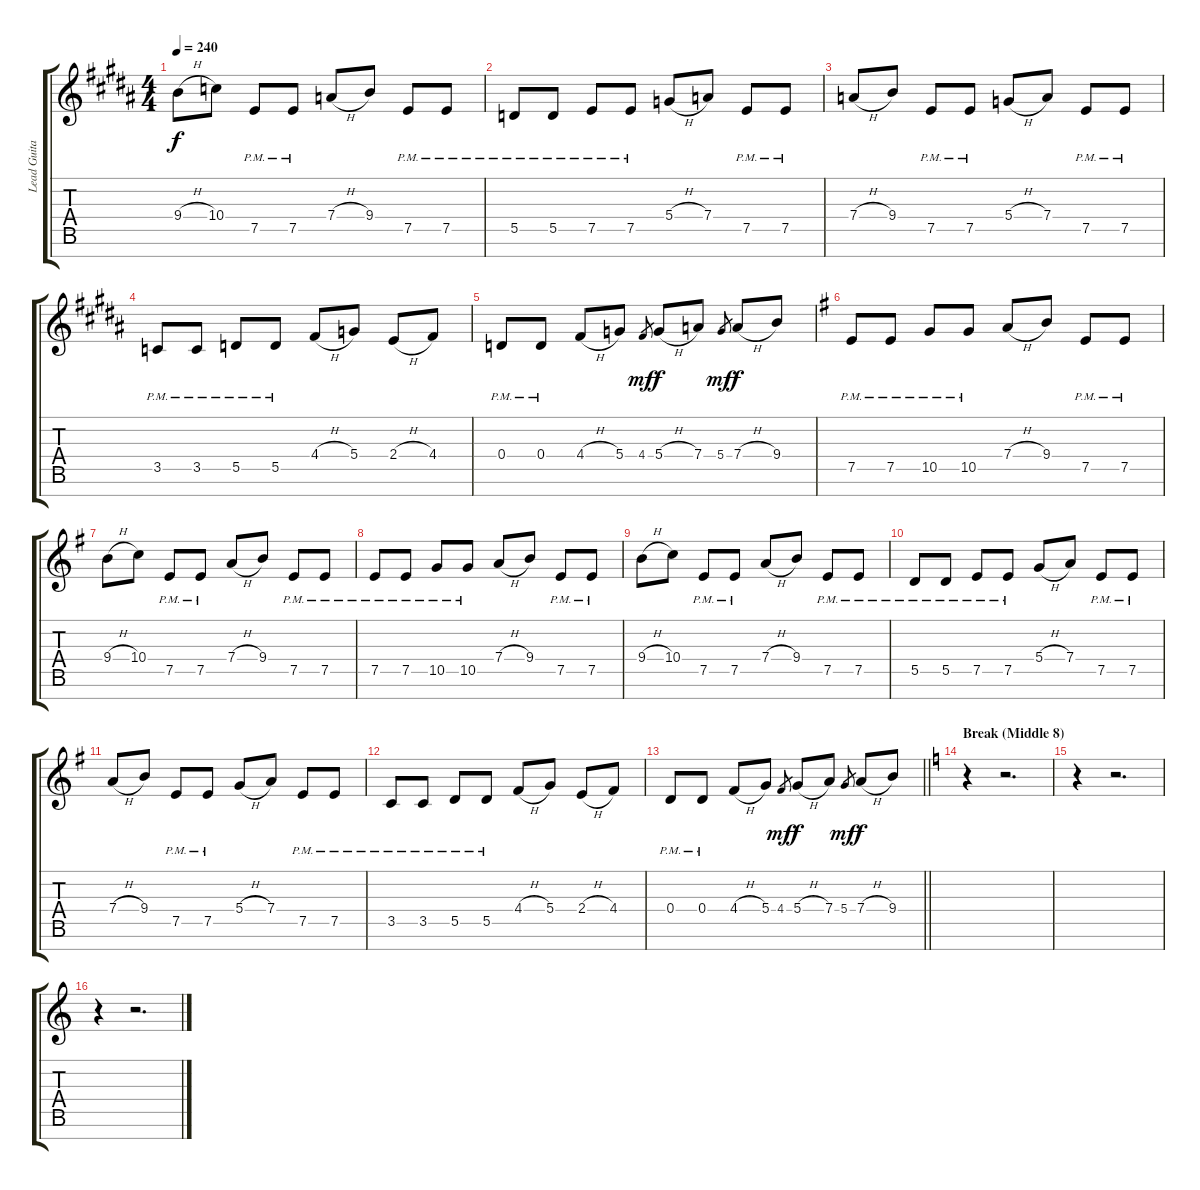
\track ("Lead Guitar [McMorran]" "Lead Guita") {instrument overdrivenguitar}
\staff {score tabs}
\tuning (E4 B3 G3 D3 A2 E2 B1) {hide}
\ts (4 4)
\tempo 240
\clef g2
\ks b
9.4{h}.8{dy f} 10.4.8 7.5{pm}.8 7.5{pm}.8 7.4{h}.8 9.4.8 7.5{pm}.8 7.5{pm}.8 |
5.5{pm}.8 5.5{pm}.8 7.5{pm}.8 7.5{pm}.8 5.4{h}.8 7.4.8 7.5{pm}.8 7.5{pm}.8 |
7.4{h}.8 9.4.8 7.5{pm}.8 7.5{pm}.8 5.4{h}.8 7.4.8 7.5{pm}.8 7.5{pm}.8 |
3.5{pm}.8 3.5{pm}.8 5.5{pm}.8 5.5{pm}.8 4.4{h}.8 5.4.8 2.4{h}.8 4.4.8 |
0.4{pm}.8 0.4{pm}.8 4.4{h}.8 5.4.8 4.4.8{gr dy mf} 5.4{h}.8{dy f} 7.4.8 5.4.8{gr dy mf} 7.4{h}.8{dy f} 9.4.8 |
\ks eminor
7.5{pm}.8 7.5{pm}.8 10.5{pm}.8 10.5{pm}.8 7.4{h}.8 9.4.8 7.5{pm}.8 7.5{pm}.8 |
9.4{h}.8 10.4.8 7.5{pm}.8 7.5{pm}.8 7.4{h}.8 9.4.8 7.5{pm}.8 7.5{pm}.8 |
7.5{pm}.8 7.5{pm}.8 10.5{pm}.8 10.5{pm}.8 7.4{h}.8 9.4.8 7.5{pm}.8 7.5{pm}.8 |
9.4{h}.8 10.4.8 7.5{pm}.8 7.5{pm}.8 7.4{h}.8 9.4.8 7.5{pm}.8 7.5{pm}.8 |
5.5{pm}.8 5.5{pm}.8 7.5{pm}.8 7.5{pm}.8 5.4{h}.8 7.4.8 7.5{pm}.8 7.5{pm}.8 |
7.4{h}.8 9.4.8 7.5{pm}.8 7.5{pm}.8 5.4{h}.8 7.4.8 7.5{pm}.8 7.5{pm}.8 |
3.5{pm}.8 3.5{pm}.8 5.5{pm}.8 5.5{pm}.8 4.4{h}.8 5.4.8 2.4{h}.8 4.4.8 |
\barLineRight lightlight
0.4{pm}.8 0.4{pm}.8 4.4{h}.8 5.4.8 4.4.8{gr dy mf} 5.4{h}.8{dy f} 7.4.8 5.4.8{gr dy mf} 7.4{h}.8{dy f} 9.4.8 |
\section ("" "Break (Middle 8)")
\ks aminor
r.4 r.2{d} |
r.4 r.2{d} |
r.4 r.2{d}
